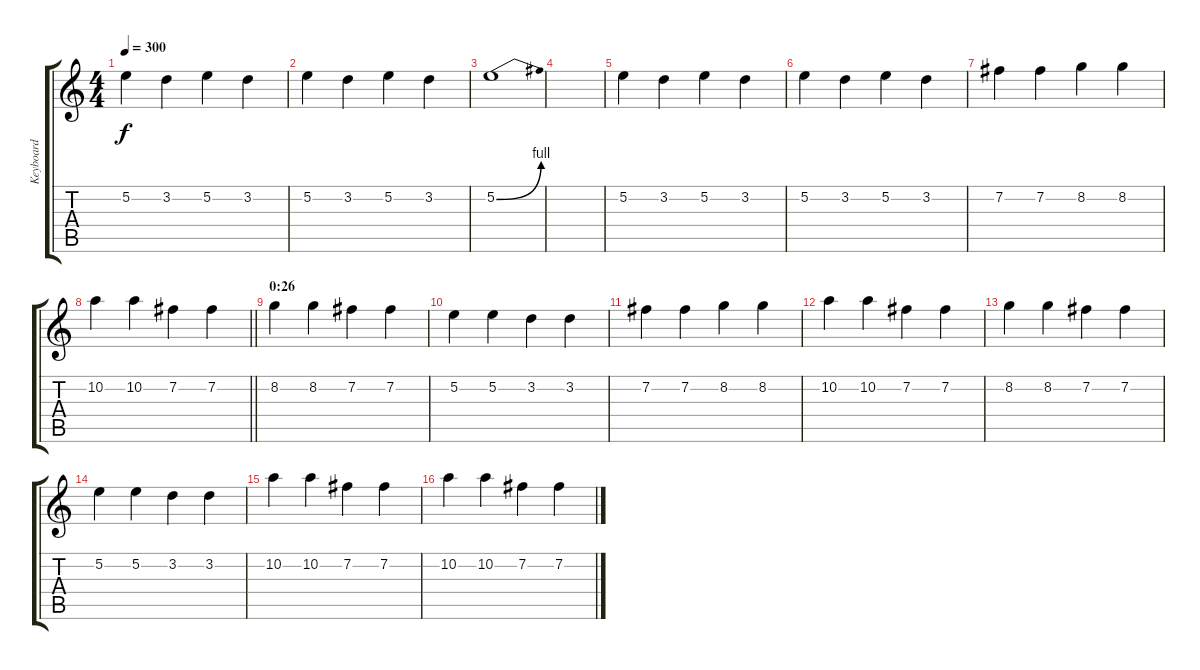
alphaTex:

\track ("Keyboard" "Keyboard") {instrument electricguitarjazz}
\staff {score tabs}
\tuning (E4 B3 G3 D3 A2 E2) {hide}
\ts (4 4)
\tempo 300
\clef g2
\ks c
5.2.4{dy f} 3.2.4 5.2.4 3.2.4 |
5.2.4 3.2.4 5.2.4 3.2.4 |
5.2{be (bend 0 0 60 4)}.1 |
|
5.2.4 3.2.4 5.2.4 3.2.4 |
5.2.4 3.2.4 5.2.4 3.2.4 |
7.2.4 7.2.4 8.2.4 8.2.4 |
\barLineRight lightlight
10.2.4 10.2.4 7.2.4 7.2.4 |
\section ("" "0:26")
8.2.4 8.2.4 7.2.4 7.2.4 |
5.2.4 5.2.4 3.2.4 3.2.4 |
7.2.4 7.2.4 8.2.4 8.2.4 |
10.2.4 10.2.4 7.2.4 7.2.4 |
8.2.4 8.2.4 7.2.4 7.2.4 |
5.2.4 5.2.4 3.2.4 3.2.4 |
10.2.4 10.2.4 7.2.4 7.2.4 |
10.2.4 10.2.4 7.2.4 7.2.4
